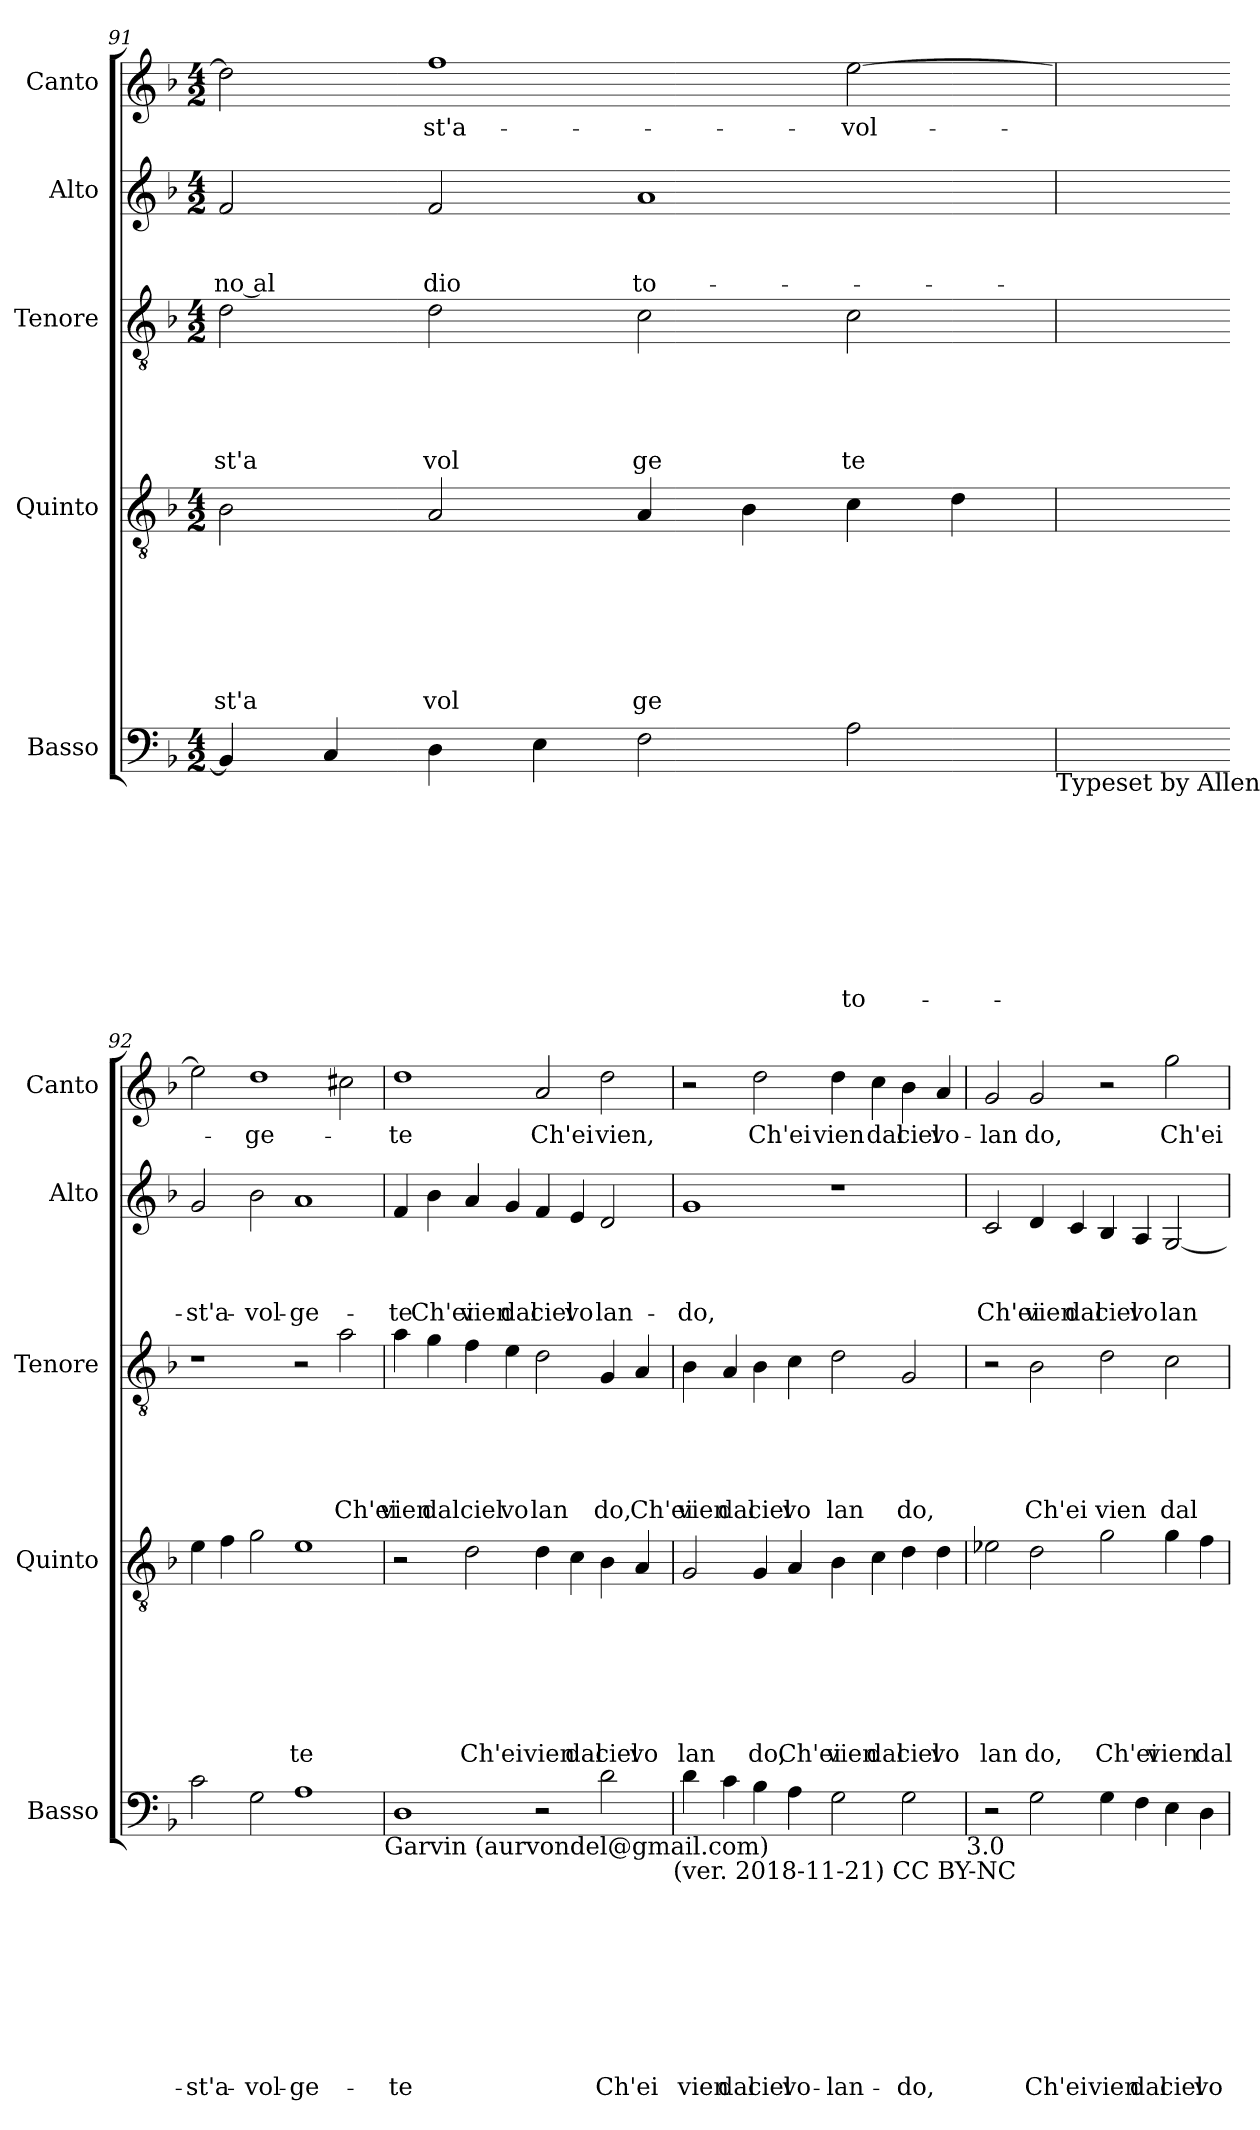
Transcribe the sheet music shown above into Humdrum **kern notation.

**kern	**text	**text	**text	**text	**text	**text	**text	**text	**text	**kern	**text	**text	**text	**text	**text	**text	**text	**kern	**text	**text	**text	**text	**text	**kern	**text	**text	**text	**kern	**text
*part5	*part5	*part5	*part5	*part5	*part5	*part5	*part5	*part5	*part5	*part4	*part4	*part4	*part4	*part4	*part4	*part4	*part4	*part3	*part3	*part3	*part3	*part3	*part3	*part2	*part2	*part2	*part2	*part1	*part1
*staff5	*staff5	*staff5	*staff5	*staff5	*staff5	*staff5	*staff5	*staff5	*staff5	*staff4	*staff4	*staff4	*staff4	*staff4	*staff4	*staff4	*staff4	*staff3	*staff3	*staff3	*staff3	*staff3	*staff3	*staff2	*staff2	*staff2	*staff2	*staff1	*staff1
*I"Basso	*	*	*	*	*	*	*	*	*	*I"Quinto	*	*	*	*	*	*	*	*I"Tenore	*	*	*	*	*	*I"Alto	*	*	*	*I"Canto	*
*I'Basso	*	*	*	*	*	*	*	*	*	*I'Quinto	*	*	*	*	*	*	*	*I'Tenore	*	*	*	*	*	*I'Alto	*	*	*	*I'Canto	*
*clefF4	*	*	*	*	*	*	*	*	*	*clefGv2	*	*	*	*	*	*	*	*clefGv2	*	*	*	*	*	*clefG2	*	*	*	*clefG2	*
*k[b-]	*	*	*	*	*	*	*	*	*	*k[b-]	*	*	*	*	*	*	*	*k[b-]	*	*	*	*	*	*k[b-]	*	*	*	*k[b-]	*
*F:	*	*	*	*	*	*	*	*	*	*F:	*	*	*	*	*	*	*	*F:	*	*	*	*	*	*F:	*	*	*	*F:	*
*M4/2	*	*	*	*	*	*	*	*	*	*M4/2	*	*	*	*	*	*	*	*M4/2	*	*	*	*	*	*M4/2	*	*	*	*M4/2	*
=91	=91	=91	=91	=91	=91	=91	=91	=91	=91	=91	=91	=91	=91	=91	=91	=91	=91	=91	=91	=91	=91	=91	=91	=91	=91	=91	=91	=91	=91
!	!	!	!	!	!	!	!	!	!	!	!	!	!	!	!	!	!LO:LY:b	!	!	!	!	!	!LO:LY:b	!	!	!	!LO:LY:b:rj	!	!
4BB-/]	.	.	.	.	.	.	.	.	.	2B-\	.	.	.	.	.	.	st'a	2d\	.	.	.	.	st'a	2f/	.	.	-no al	2dd\]	.
4C/	.	.	.	.	.	.	.	.	.	.	.	.	.	.	.	.	.	.	.	.	.	.	.	.	.	.	.	.	.
!	!	!	!	!	!	!	!	!	!	!	!	!	!	!	!	!	!LO:LY:b	!	!	!	!	!	!LO:LY:b	!	!	!	!LO:LY:b	!	!LO:LY:b
4D\	.	.	.	.	.	.	.	.	.	2A/	.	.	.	.	.	.	vol	2d\	.	.	.	.	vol	2f/	.	.	dio	1ff	-st'a-
4E\	.	.	.	.	.	.	.	.	.	.	.	.	.	.	.	.	.	.	.	.	.	.	.	.	.	.	.	.	.
!	!	!	!	!	!	!	!	!	!	!	!	!	!	!	!	!	!LO:LY:b	!	!	!	!	!	!LO:LY:b	!	!	!	!LO:LY:b	!	!
2F\	.	.	.	.	.	.	.	.	.	4A/	.	.	.	.	.	.	ge	2c\	.	.	.	.	ge	1a	.	.	to-	.	.
.	.	.	.	.	.	.	.	.	.	4B-\	.	.	.	.	.	.	.	.	.	.	.	.	.	.	.	.	.	.	.
!	!	!	!	!	!	!	!	!	!LO:LY:b	!	!	!	!	!	!	!	!	!	!	!	!	!	!LO:LY:b	!	!	!	!	!	!LO:LY:b
2A\	.	.	.	.	.	.	.	.	to-	4c\	.	.	.	.	.	.	.	2c\	.	.	.	.	te	.	.	.	.	[>2ee\	-vol-
.	.	.	.	.	.	.	.	.	.	4d\	.	.	.	.	.	.	.	.	.	.	.	.	.	.	.	.	.	.	.
!LO:TX:b:t=Typeset by Allen	!	!	!	!	!	!	!	!	!	!	!	!	!	!	!	!	!	!	!	!	!	!	!	!	!	!	!	!	!
=92	=92	=92	=92	=92	=92	=92	=92	=92	=92	=92	=92	=92	=92	=92	=92	=92	=92	=92	=92	=92	=92	=92	=92	=92	=92	=92	=92	=92	=92
!	!	!	!	!	!	!	!	!	!LO:LY:b	!	!	!	!	!	!	!	!	!	!	!	!	!	!	!	!	!	!LO:LY:b	!	!
2c\	.	.	.	.	.	.	.	.	-st'a-	4e\	.	.	.	.	.	.	.	1r	.	.	.	.	.	2g/	.	.	-st'a-	2ee\]	.
.	.	.	.	.	.	.	.	.	.	4f\	.	.	.	.	.	.	.	.	.	.	.	.	.	.	.	.	.	.	.
!	!	!	!	!	!	!	!	!	!LO:LY:b	!	!	!	!	!	!	!	!	!	!	!	!	!	!	!	!	!	!LO:LY:b	!	!LO:LY:b
2G\	.	.	.	.	.	.	.	.	-vol-	2g\	.	.	.	.	.	.	.	.	.	.	.	.	.	2b-\	.	.	-vol-	1dd	-ge-
!	!	!	!	!	!	!	!	!	!LO:LY:b	!	!	!	!	!	!	!	!LO:LY:b	!	!	!	!	!	!	!	!	!	!LO:LY:b	!	!
1A	.	.	.	.	.	.	.	.	-ge-	1e	.	.	.	.	.	.	te	2r	.	.	.	.	.	1a	.	.	-ge-	.	.
!	!	!	!	!	!	!	!	!	!	!	!	!	!	!	!	!	!	!	!	!	!	!	!LO:LY:b	!	!	!	!	!	!
.	.	.	.	.	.	.	.	.	.	.	.	.	.	.	.	.	.	2a\	.	.	.	.	Ch'ei	.	.	.	.	2cc#\	.
!LO:TX:b:t=Garvin (aurvondel@gmail.com)	!	!	!	!	!	!	!	!	!	!	!	!	!	!	!	!	!	!	!	!	!	!	!	!	!	!	!	!	!
=93	=93	=93	=93	=93	=93	=93	=93	=93	=93	=93	=93	=93	=93	=93	=93	=93	=93	=93	=93	=93	=93	=93	=93	=93	=93	=93	=93	=93	=93
!	!	!	!	!	!	!	!	!	!LO:LY:b	!	!	!	!	!	!	!	!	!	!	!	!	!	!LO:LY:b	!	!	!	!LO:LY:b	!	!LO:LY:b
1D	.	.	.	.	.	.	.	.	-te	2r	.	.	.	.	.	.	.	4a\	.	.	.	.	vien	4f/	.	.	-te	1dd	-te
!	!	!	!	!	!	!	!	!	!	!	!	!	!	!	!	!	!	!	!	!	!	!	!LO:LY:b	!	!	!	!LO:LY:b	!	!
.	.	.	.	.	.	.	.	.	.	.	.	.	.	.	.	.	.	4g\	.	.	.	.	dal	4b-\	.	.	Ch'ei	.	.
!	!	!	!	!	!	!	!	!	!	!	!	!	!	!	!	!	!LO:LY:b	!	!	!	!	!	!LO:LY:b	!	!	!	!LO:LY:b	!	!
.	.	.	.	.	.	.	.	.	.	2d\	.	.	.	.	.	.	Ch'ei	4f\	.	.	.	.	ciel	4a/	.	.	vien	.	.
!	!	!	!	!	!	!	!	!	!	!	!	!	!	!	!	!	!	!	!	!	!	!	!LO:LY:b	!	!	!	!LO:LY:b	!	!
.	.	.	.	.	.	.	.	.	.	.	.	.	.	.	.	.	.	4e\	.	.	.	.	vo	4g/	.	.	dal	.	.
!	!	!	!	!	!	!	!	!	!	!	!	!	!	!	!	!	!LO:LY:b	!	!	!	!	!	!LO:LY:b	!	!	!	!LO:LY:b	!	!LO:LY:b
2r	.	.	.	.	.	.	.	.	.	4d\	.	.	.	.	.	.	vien	2d\	.	.	.	.	lan	4f/	.	.	ciel	2a/	Ch'ei
!	!	!	!	!	!	!	!	!	!	!	!	!	!	!	!	!	!LO:LY:b	!	!	!	!	!	!	!	!	!	!LO:LY:b	!	!
.	.	.	.	.	.	.	.	.	.	4c\	.	.	.	.	.	.	dal	.	.	.	.	.	.	4e/	.	.	vo-	.	.
!	!	!	!	!	!	!	!	!	!LO:LY:b	!	!	!	!	!	!	!	!LO:LY:b	!	!	!	!	!	!LO:LY:b	!	!	!	!LO:LY:b	!	!LO:LY:b
2d\	.	.	.	.	.	.	.	.	Ch'ei	4B-\	.	.	.	.	.	.	ciel	4G/	.	.	.	.	do,	2d/	.	.	-lan-	2dd\	vien,
!	!	!	!	!	!	!	!	!	!	!	!	!	!	!	!	!	!LO:LY:b	!	!	!	!	!	!LO:LY:b	!	!	!	!	!	!
.	.	.	.	.	.	.	.	.	.	4A/	.	.	.	.	.	.	vo	4A/	.	.	.	.	Ch'ei	.	.	.	.	.	.
!LO:TX:b:t=(ver. 2018-11-21) CC BY-NC	!	!	!	!	!	!	!	!	!	!	!	!	!	!	!	!	!	!	!	!	!	!	!	!	!	!	!	!	!
=94	=94	=94	=94	=94	=94	=94	=94	=94	=94	=94	=94	=94	=94	=94	=94	=94	=94	=94	=94	=94	=94	=94	=94	=94	=94	=94	=94	=94	=94
!	!	!	!	!	!	!	!	!	!LO:LY:b	!	!	!	!	!	!	!	!LO:LY:b	!	!	!	!	!	!LO:LY:b	!	!	!	!LO:LY:b	!	!
4d\	.	.	.	.	.	.	.	.	vien	2G/	.	.	.	.	.	.	lan	4B-\	.	.	.	.	vien	1g	.	.	-do,	2r	.
!	!	!	!	!	!	!	!	!	!LO:LY:b	!	!	!	!	!	!	!	!	!	!	!	!	!	!LO:LY:b	!	!	!	!	!	!
4c\	.	.	.	.	.	.	.	.	dal	.	.	.	.	.	.	.	.	4A/	.	.	.	.	dal	.	.	.	.	.	.
!	!	!	!	!	!	!	!	!	!LO:LY:b	!	!	!	!	!	!	!	!LO:LY:b	!	!	!	!	!	!LO:LY:b	!	!	!	!	!	!LO:LY:b
4B-\	.	.	.	.	.	.	.	.	ciel	4G/	.	.	.	.	.	.	do,	4B-\	.	.	.	.	ciel	.	.	.	.	2dd\	Ch'ei
!	!	!	!	!	!	!	!	!	!LO:LY:b	!	!	!	!	!	!	!	!LO:LY:b	!	!	!	!	!	!LO:LY:b	!	!	!	!	!	!
4A\	.	.	.	.	.	.	.	.	vo-	4A/	.	.	.	.	.	.	Ch'ei	4c\	.	.	.	.	vo	.	.	.	.	.	.
!	!	!	!	!	!	!	!	!	!LO:LY:b	!	!	!	!	!	!	!	!LO:LY:b	!	!	!	!	!	!LO:LY:b	!	!	!	!	!	!LO:LY:b
2G\	.	.	.	.	.	.	.	.	-lan-	4B-\	.	.	.	.	.	.	vien	2d\	.	.	.	.	lan	1r	.	.	.	4dd\	vien
!	!	!	!	!	!	!	!	!	!	!	!	!	!	!	!	!	!LO:LY:b	!	!	!	!	!	!	!	!	!	!	!	!LO:LY:b
.	.	.	.	.	.	.	.	.	.	4c\	.	.	.	.	.	.	dal	.	.	.	.	.	.	.	.	.	.	4cc\	dal
!	!	!	!	!	!	!	!	!	!LO:LY:b	!	!	!	!	!	!	!	!LO:LY:b	!	!	!	!	!	!LO:LY:b	!	!	!	!	!	!LO:LY:b
2G\	.	.	.	.	.	.	.	.	-do,	4d\	.	.	.	.	.	.	ciel	2G/	.	.	.	.	do,	.	.	.	.	4b-\	ciel
!	!	!	!	!	!	!	!	!	!	!	!	!	!	!	!	!	!LO:LY:b	!	!	!	!	!	!	!	!	!	!	!	!LO:LY:b
.	.	.	.	.	.	.	.	.	.	4d\	.	.	.	.	.	.	vo	.	.	.	.	.	.	.	.	.	.	4a/	vo-
!LO:TX:b:t=3.0	!	!	!	!	!	!	!	!	!	!	!	!	!	!	!	!	!	!	!	!	!	!	!	!	!	!	!	!	!
!!LO:PB:g=z
=95	=95	=95	=95	=95	=95	=95	=95	=95	=95	=95	=95	=95	=95	=95	=95	=95	=95	=95	=95	=95	=95	=95	=95	=95	=95	=95	=95	=95	=95
!	!	!	!	!	!	!	!	!	!	!	!	!	!	!	!	!	!LO:LY:b	!	!	!	!	!	!	!	!	!	!LO:LY:b	!	!LO:LY:b
2r	.	.	.	.	.	.	.	.	.	2e-X\	.	.	.	.	.	.	lan	2r	.	.	.	.	.	2c/	.	.	Ch'ei	2g/	-lan
!	!	!	!	!	!	!	!	!	!LO:LY:b	!	!	!	!	!	!	!	!LO:LY:b	!	!	!	!	!	!LO:LY:b	!	!	!	!LO:LY:b	!	!LO:LY:b
2G\	.	.	.	.	.	.	.	.	Ch'ei	2d\	.	.	.	.	.	.	do,	2B-\	.	.	.	.	Ch'ei	4d/	.	.	vien	2g/	do,
!	!	!	!	!	!	!	!	!	!	!	!	!	!	!	!	!	!	!	!	!	!	!	!	!	!	!	!LO:LY:b	!	!
.	.	.	.	.	.	.	.	.	.	.	.	.	.	.	.	.	.	.	.	.	.	.	.	4c/	.	.	dal	.	.
!	!	!	!	!	!	!	!	!	!LO:LY:b	!	!	!	!	!	!	!	!LO:LY:b	!	!	!	!	!	!LO:LY:b	!	!	!	!LO:LY:b	!	!
4G\	.	.	.	.	.	.	.	.	vien	2g\	.	.	.	.	.	.	Ch'ei	2d\	.	.	.	.	vien	4B-/	.	.	ciel	2r	.
!	!	!	!	!	!	!	!	!	!LO:LY:b	!	!	!	!	!	!	!	!	!	!	!	!	!	!	!	!	!	!LO:LY:b	!	!
4F\	.	.	.	.	.	.	.	.	dal	.	.	.	.	.	.	.	.	.	.	.	.	.	.	4A/	.	.	vo-	.	.
!	!	!	!	!	!	!	!	!	!LO:LY:b	!	!	!	!	!	!	!	!LO:LY:b	!	!	!	!	!	!LO:LY:b	!	!	!	!LO:LY:b	!	!LO:LY:b
4E\	.	.	.	.	.	.	.	.	ciel	4g\	.	.	.	.	.	.	vien	2c\	.	.	.	.	dal	[<2G/	.	.	-lan-	2gg\	Ch'ei
!	!	!	!	!	!	!	!	!	!LO:LY:b	!	!	!	!	!	!	!	!LO:LY:b	!	!	!	!	!	!	!	!	!	!	!	!
4D\	.	.	.	.	.	.	.	.	vo	4f\	.	.	.	.	.	.	dal	.	.	.	.	.	.	.	.	.	.	.	.
=	=	=	=	=	=	=	=	=	=	=	=	=	=	=	=	=	=	=	=	=	=	=	=	=	=	=	=	=	=
*-	*-	*-	*-	*-	*-	*-	*-	*-	*-	*-	*-	*-	*-	*-	*-	*-	*-	*-	*-	*-	*-	*-	*-	*-	*-	*-	*-	*-	*-
